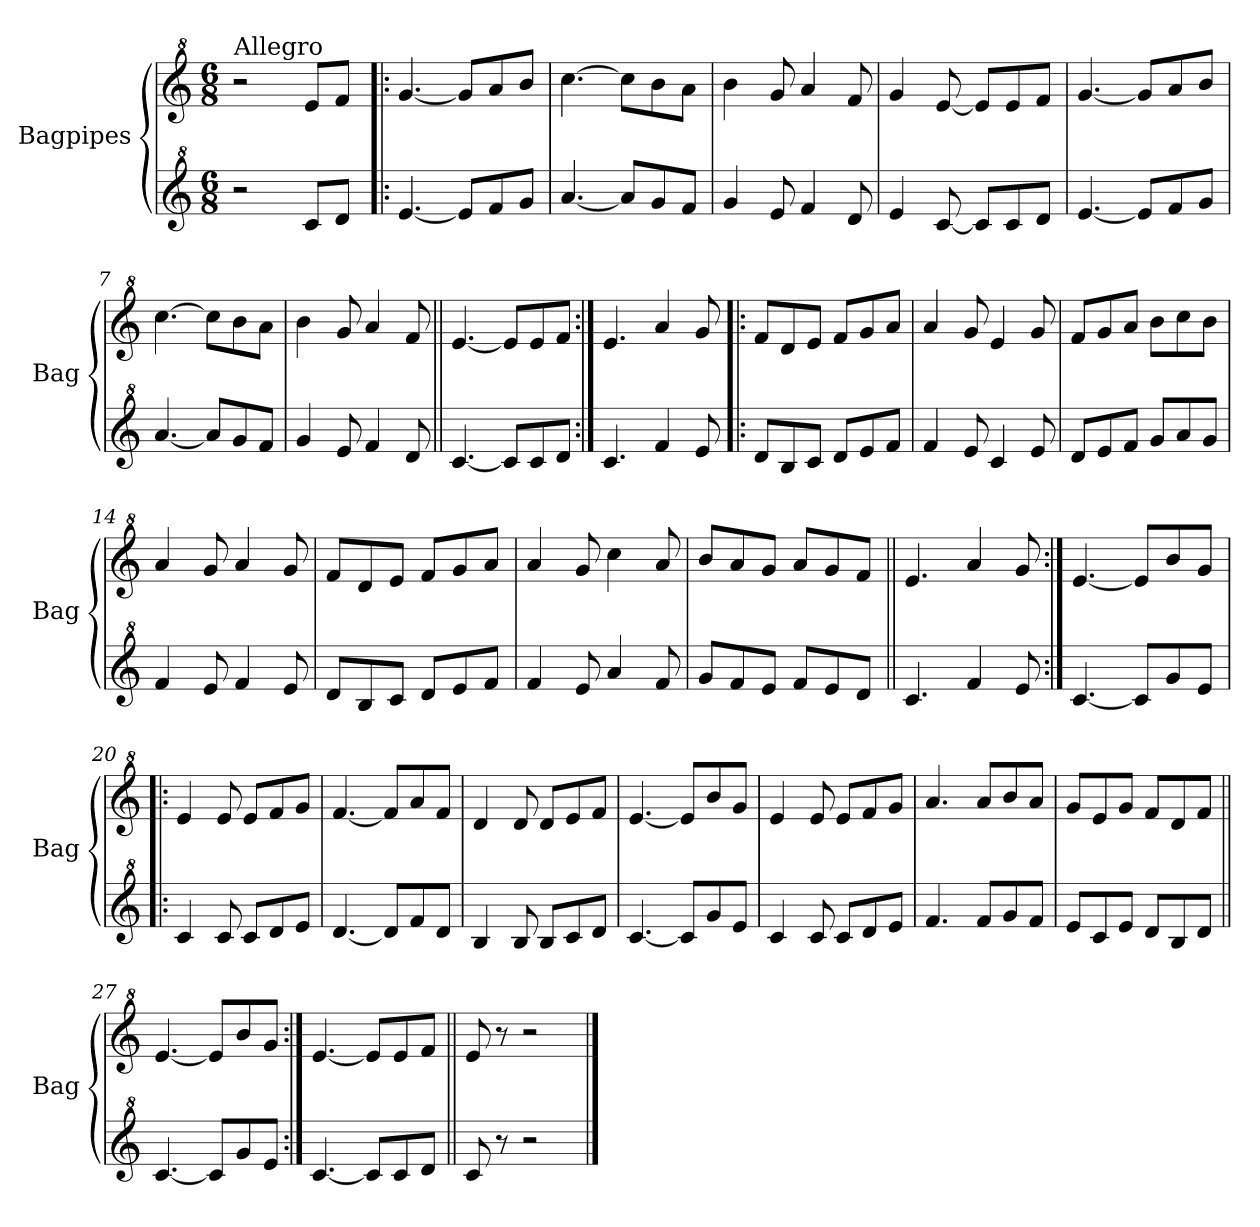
**kern	**kern
*part2	*part1
*staff2	*staff1
*I"Bagpipes	*I"Bagpipes
*I'Bag	*I'Bag
*clefG^2	*clefG^2
*k[]	*k[]
*C:	*C:
*M6/8	*M6/8
=1	=1
!	!LO:TX:a:t=Allegro
2r	2r
8cc/L	8ee/L
8dd/J	8ff/J
=2!|:	=2!|:
[4.ee/	[4.gg/
8ee/L]	8gg/L]
8ff/	8aa/
8gg/J	8bb/J
=3	=3
[4.aa/	[4.ccc\
8aa/L]	8ccc\L]
8gg/	8bb\
8ff/J	8aa\J
=4	=4
4gg/	4bb\
8ee/	8gg/
4ff/	4aa/
8dd/	8ff/
=5	=5
4ee/	4gg/
[8cc/	[8ee/
8cc/L]	8ee/L]
8cc/	8ee/
8dd/J	8ff/J
=6	=6
[4.ee/	[4.gg/
8ee/L]	8gg/L]
8ff/	8aa/
8gg/J	8bb/J
=7	=7
[4.aa/	[4.ccc\
8aa/L]	8ccc\L]
8gg/	8bb\
8ff/J	8aa\J
=8	=8
4gg/	4bb\
8ee/	8gg/
4ff/	4aa/
8dd/	8ff/
=9||	=9||
[4.cc/	[4.ee/
8cc/L]	8ee/L]
8cc/	8ee/
8dd/J	8ff/J
!!LO:LB:g=z
=10:|!	=10:|!
4.cc/	4.ee/
4ff/	4aa/
8ee/	8gg/
=11!|:	=11!|:
8dd/L	8ff/L
8b/	8dd/
8cc/J	8ee/J
8dd/L	8ff/L
8ee/	8gg/
8ff/J	8aa/J
=12	=12
4ff/	4aa/
8ee/	8gg/
4cc/	4ee/
8ee/	8gg/
=13	=13
8dd/L	8ff/L
8ee/	8gg/
8ff/J	8aa/J
8gg/L	8bb\L
8aa/	8ccc\
8gg/J	8bb\J
=14	=14
4ff/	4aa/
8ee/	8gg/
4ff/	4aa/
8ee/	8gg/
=15	=15
8dd/L	8ff/L
8b/	8dd/
8cc/J	8ee/J
8dd/L	8ff/L
8ee/	8gg/
8ff/J	8aa/J
=16	=16
4ff/	4aa/
8ee/	8gg/
4aa/	4ccc\
8ff/	8aa/
=17	=17
8gg/L	8bb/L
8ff/	8aa/
8ee/J	8gg/J
8ff/L	8aa/L
8ee/	8gg/
8dd/J	8ff/J
!!LO:LB:g=z
=18||	=18||
4.cc/	4.ee/
4ff/	4aa/
8ee/	8gg/
=19:|!	=19:|!
[4.cc/	[4.ee/
8cc/L]	8ee/L]
8gg/	8bb/
8ee/J	8gg/J
=20!|:	=20!|:
4cc/	4ee/
8cc/	8ee/
8cc/L	8ee/L
8dd/	8ff/
8ee/J	8gg/J
=21	=21
[4.dd/	[4.ff/
8dd/L]	8ff/L]
8ff/	8aa/
8dd/J	8ff/J
=22	=22
4b/	4dd/
8b/	8dd/
8b/L	8dd/L
8cc/	8ee/
8dd/J	8ff/J
=23	=23
[4.cc/	[4.ee/
8cc/L]	8ee/L]
8gg/	8bb/
8ee/J	8gg/J
=24	=24
4cc/	4ee/
8cc/	8ee/
8cc/L	8ee/L
8dd/	8ff/
8ee/J	8gg/J
=25	=25
4.ff/	4.aa/
8ff/L	8aa/L
8gg/	8bb/
8ff/J	8aa/J
!!LO:LB:g=z
=26	=26
8ee/L	8gg/L
8cc/	8ee/
8ee/J	8gg/J
8dd/L	8ff/L
8b/	8dd/
8dd/J	8ff/J
=27||	=27||
[4.cc/	[4.ee/
8cc/L]	8ee/L]
8gg/	8bb/
8ee/J	8gg/J
=28:|!	=28:|!
[4.cc/	[4.ee/
8cc/L]	8ee/L]
8cc/	8ee/
8dd/J	8ff/J
=29||	=29||
8cc/	8ee/
8r	8r
2r	2r
==	==
*-	*-
